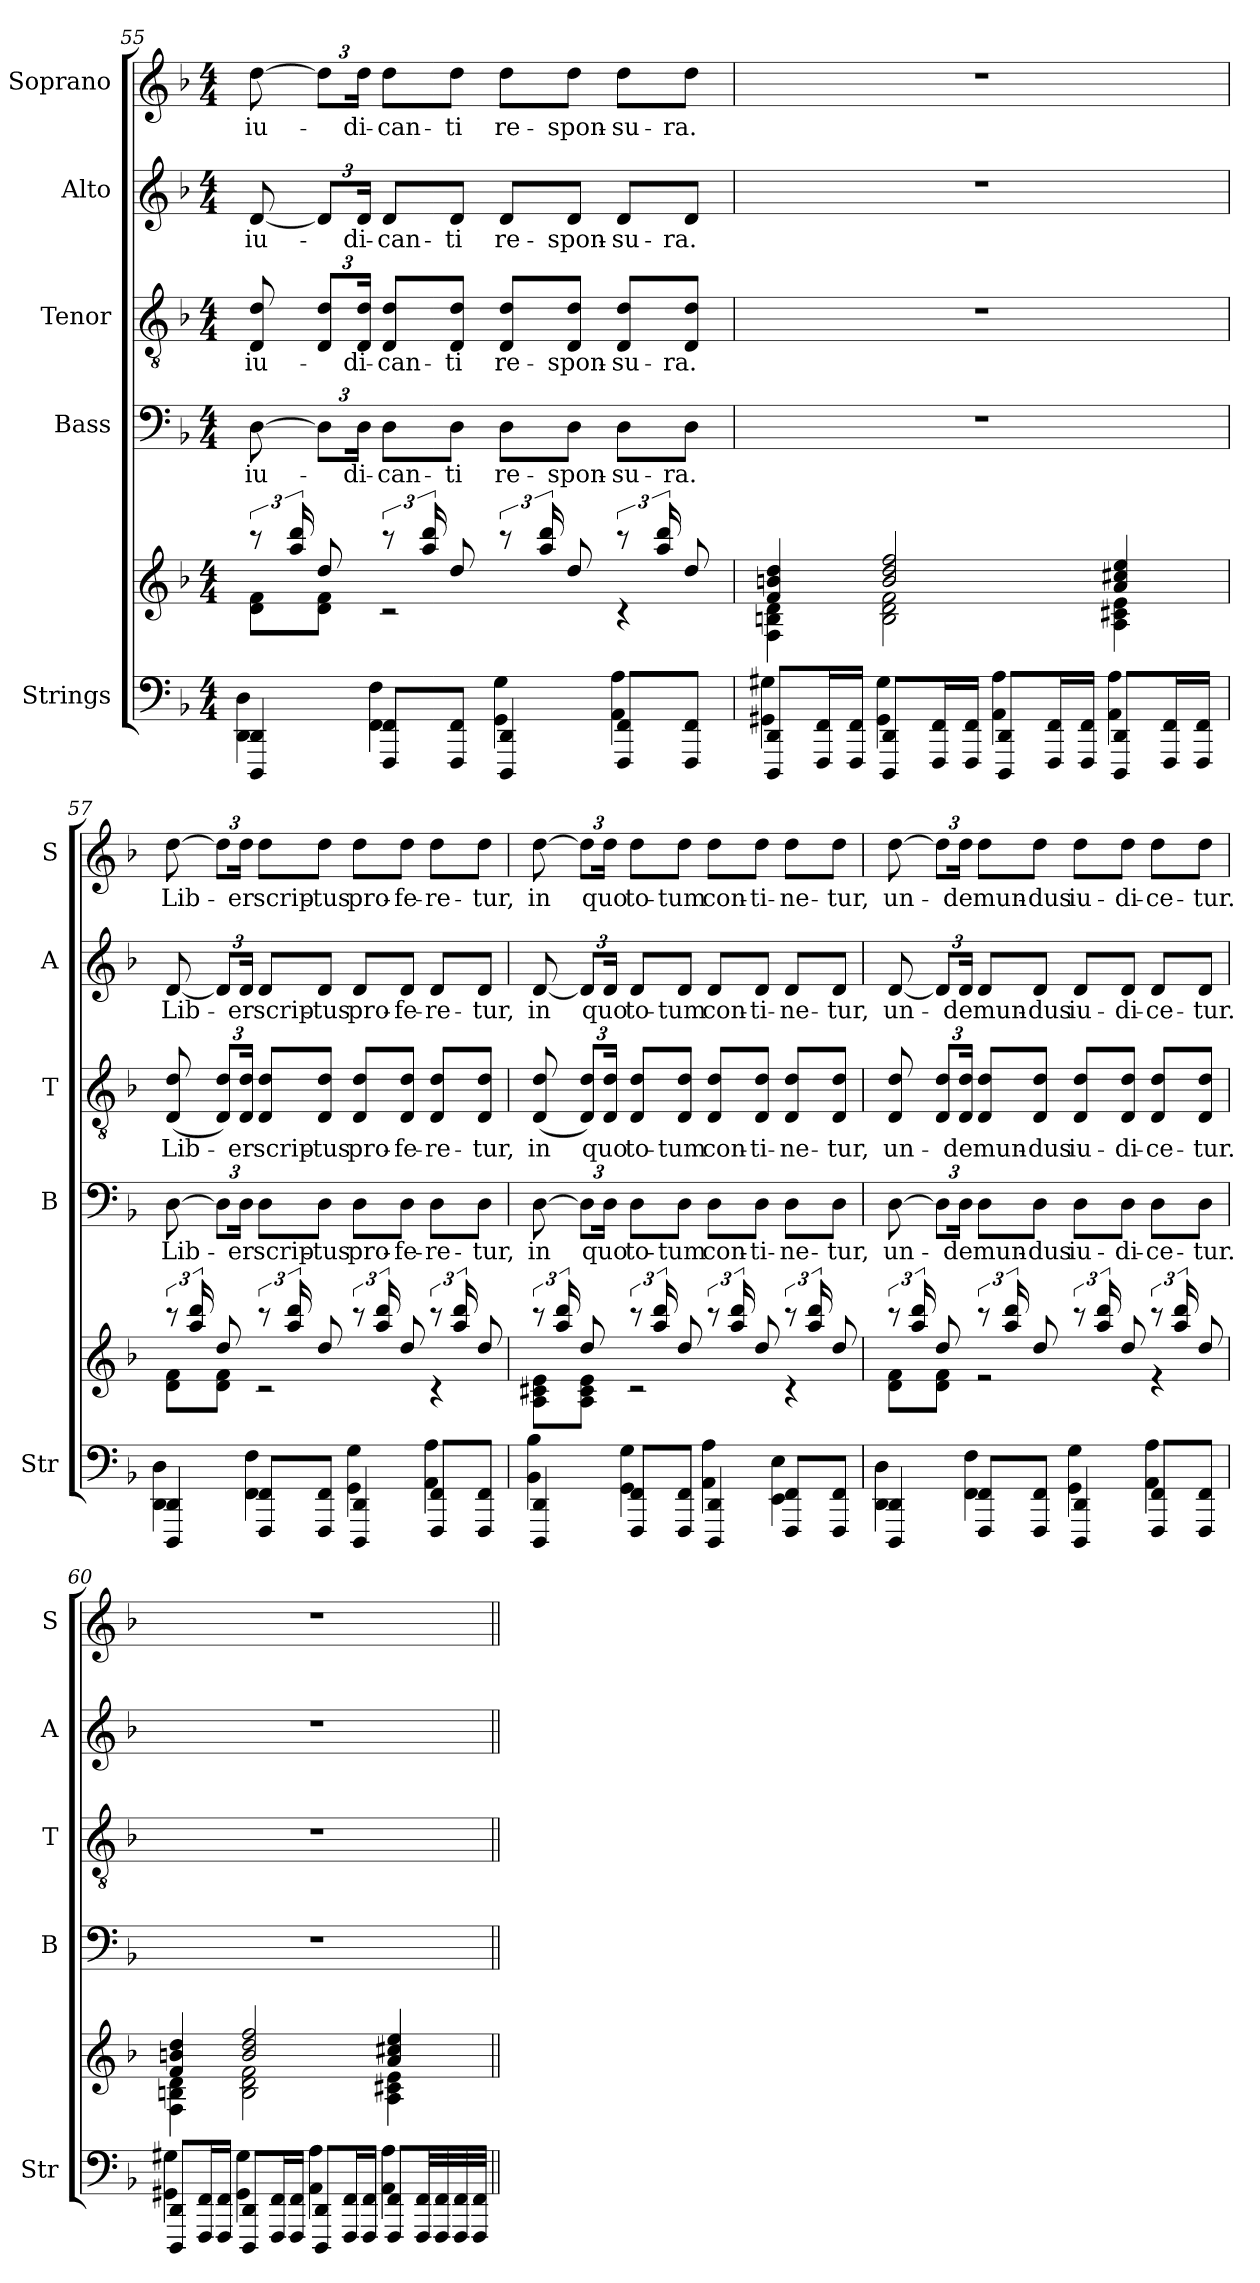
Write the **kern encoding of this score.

**kern	**kern	**kern	**text	**kern	**text	**kern	**text	**kern	**text
*part5	*part5	*part4	*part4	*part3	*part3	*part2	*part2	*part1	*part1
*staff6	*staff5	*staff4	*staff4	*staff3	*staff3	*staff2	*staff2	*staff1	*staff1
*I"Strings	*	*I"Bass	*	*I"Tenor	*	*I"Alto	*	*I"Soprano	*
*I'Str	*	*I'B	*	*I'T	*	*I'A	*	*I'S	*
*clefF4	*clefG2	*clefF4	*	*clefGv2	*	*clefG2	*	*clefG2	*
*k[b-]	*k[b-]	*k[b-]	*	*k[b-]	*	*k[b-]	*	*k[b-]	*
*M4/4	*M4/4	*M4/4	*	*M4/4	*	*M4/4	*	*M4/4	*
=55	=55	=55	=55	=55	=55	=55	=55	=55	=55
*^	*^	*	*	*	*	*	*	*	*
!	!	!	!	!	!LO:LY:b	!	!LO:LY:b	!	!LO:LY:b	!	!LO:LY:b
4DDD/ 4DD/	4DD\ 4D\	12r	8d\ 8f\L	[8D	iu-	8D 8d	iu-	[8d	iu-	[8dd	iu-
.	.	24aa/ 24ddd/	.	.	.	.	.	.	.	.	.
.	.	8dd/	8d\ 8f\J	12DL]	.	12D 12dL	.	12dL]	.	12ddL]	.
!	!	!	!	!	!LO:LY:b	!	!LO:LY:b	!	!LO:LY:b	!	!LO:LY:b
.	.	.	.	24DJk	-di-	24D 24dJk	-di-	24dJk	-di-	24ddJk	-di-
!	!	!	!	!	!LO:LY:b	!	!LO:LY:b	!	!LO:LY:b	!	!LO:LY:b
8FFF/ 8FF/L	4FF\ 4F\	12r	2r	8DL	-can-	8D 8dL	-can-	8dL	-can-	8ddL	-can-
.	.	24aa/ 24ddd/	.	.	.	.	.	.	.	.	.
!	!	!	!	!	!LO:LY:b	!	!LO:LY:b	!	!LO:LY:b	!	!LO:LY:b
8FFF/ 8FF/J	.	8dd/	.	8DJ	-ti	8D 8dJ	-ti	8dJ	-ti	8ddJ	-ti
!	!	!	!	!	!LO:LY:b	!	!LO:LY:b	!	!LO:LY:b	!	!LO:LY:b
4DDD/ 4DD/	4GG\ 4G\	12r	.	8DL	re-	8D 8dL	re-	8dL	re-	8ddL	re-
.	.	24aa/ 24ddd/	.	.	.	.	.	.	.	.	.
!	!	!	!	!	!LO:LY:b	!	!LO:LY:b	!	!LO:LY:b	!	!LO:LY:b
.	.	8dd/	.	8DJ	-spon-	8D 8dJ	-spon-	8dJ	-spon-	8ddJ	-spon-
!	!	!	!	!	!LO:LY:b	!	!LO:LY:b	!	!LO:LY:b	!	!LO:LY:b
8FFF/ 8FF/L	4AA\ 4A\	12r	4r	8DL	-su-	8D 8dL	-su-	8dL	-su-	8ddL	-su-
.	.	24aa/ 24ddd/	.	.	.	.	.	.	.	.	.
!	!	!	!	!	!LO:LY:b	!	!LO:LY:b	!	!LO:LY:b	!	!LO:LY:b
8FFF/ 8FF/J	.	8dd/	.	8DJ	-ra.	8D 8dJ	-ra.	8dJ	-ra.	8ddJ	-ra.
=56	=56	=56	=56	=56	=56	=56	=56	=56	=56	=56	=56
8DDD/ 8DD/L	4GG#X\ 4G#X\	4f/ 4bn/ 4dd/	4F\ 4Bn\ 4d\	1r	.	1r	.	1r	.	1r	.
16FFF/ 16FF/L	.	.	.	.	.	.	.	.	.	.	.
16FFF/ 16FF/JJ	.	.	.	.	.	.	.	.	.	.	.
8DDD/ 8DD/L	4GG#\ 4G#\	2b/ 2dd/ 2ff/	2B\ 2d\ 2f\	.	.	.	.	.	.	.	.
16FFF/ 16FF/L	.	.	.	.	.	.	.	.	.	.	.
16FFF/ 16FF/JJ	.	.	.	.	.	.	.	.	.	.	.
8DDD/ 8DD/L	4AA\ 4A\	.	.	.	.	.	.	.	.	.	.
16FFF/ 16FF/L	.	.	.	.	.	.	.	.	.	.	.
16FFF/ 16FF/JJ	.	.	.	.	.	.	.	.	.	.	.
8DDD/ 8DD/L	4AA\ 4A\	4a/ 4cc#X/ 4ee/	4A\ 4c#X\ 4e\	.	.	.	.	.	.	.	.
16FFF/ 16FF/L	.	.	.	.	.	.	.	.	.	.	.
16FFF/ 16FF/JJ	.	.	.	.	.	.	.	.	.	.	.
=57	=57	=57	=57	=57	=57	=57	=57	=57	=57	=57	=57
!	!	!	!	!	!LO:LY:b	!	!LO:LY:b	!	!LO:LY:b	!	!LO:LY:b
4DDD/ 4DD/	4DD\ 4D\	12r	8d\ 8f\L	[8D	Lib-	(<8D 8d	Lib-	[8d	Lib-	[8dd	Lib-
.	.	24aa/ 24ddd/	.	.	.	.	.	.	.	.	.
.	.	8dd/	8d\ 8f\J	12DL]	.	12D 12dL)	.	12dL]	.	12ddL]	.
!	!	!	!	!	!LO:LY:b	!	!LO:LY:b	!	!LO:LY:b	!	!LO:LY:b
.	.	.	.	24DJk	-er	24D 24dJk	-er	24dJk	-er	24ddJk	-er
!	!	!	!	!	!LO:LY:b	!	!LO:LY:b	!	!LO:LY:b	!	!LO:LY:b
8FFF/ 8FF/L	4FF\ 4F\	12r	2r	8DL	scrip-	8D 8dL	scrip-	8dL	scrip-	8ddL	scrip-
.	.	24aa/ 24ddd/	.	.	.	.	.	.	.	.	.
!	!	!	!	!	!LO:LY:b	!	!LO:LY:b	!	!LO:LY:b	!	!LO:LY:b
8FFF/ 8FF/J	.	8dd/	.	8DJ	-tus	8D 8dJ	-tus	8dJ	-tus	8ddJ	-tus
!	!	!	!	!	!LO:LY:b	!	!LO:LY:b	!	!LO:LY:b	!	!LO:LY:b
4DDD/ 4DD/	4GG\ 4G\	12r	.	8DL	pro-	8D 8dL	pro-	8dL	pro-	8ddL	pro-
.	.	24aa/ 24ddd/	.	.	.	.	.	.	.	.	.
!	!	!	!	!	!LO:LY:b	!	!LO:LY:b	!	!LO:LY:b	!	!LO:LY:b
.	.	8dd/	.	8DJ	-fe-	8D 8dJ	-fe-	8dJ	-fe-	8ddJ	-fe-
!	!	!	!	!	!LO:LY:b	!	!LO:LY:b	!	!LO:LY:b	!	!LO:LY:b
8FFF/ 8FF/L	4AA\ 4A\	12r	4r	8DL	-re-	8D 8dL	-re-	8dL	-re-	8ddL	-re-
.	.	24aa/ 24ddd/	.	.	.	.	.	.	.	.	.
!	!	!	!	!	!LO:LY:b	!	!LO:LY:b	!	!LO:LY:b	!	!LO:LY:b
8FFF/ 8FF/J	.	8dd/	.	8DJ	-tur,	8D 8dJ	-tur,	8dJ	-tur,	8ddJ	-tur,
=58	=58	=58	=58	=58	=58	=58	=58	=58	=58	=58	=58
!	!	!	!	!	!LO:LY:b	!	!LO:LY:b	!	!LO:LY:b	!	!LO:LY:b
4DDD/ 4DD/	4BB-\ 4B-\	12r	8A\ 8c#X\ 8e\L	[8D	in	(<8D 8d	in	[8d	in	[8dd	in
.	.	24aa/ 24ddd/	.	.	.	.	.	.	.	.	.
.	.	8dd/	8A\ 8c#\ 8e\J	12DL]	.	12D 12dL)	.	12dL]	.	12ddL]	.
!	!	!	!	!	!LO:LY:b	!	!LO:LY:b	!	!LO:LY:b	!	!LO:LY:b
.	.	.	.	24DJk	quo	24D 24dJk	quo	24dJk	quo	24ddJk	quo
!	!	!	!	!	!LO:LY:b	!	!LO:LY:b	!	!LO:LY:b	!	!LO:LY:b
8FFF/ 8FF/L	4GG\ 4G\	12r	2r	8DL	to-	8D 8dL	to-	8dL	to-	8ddL	to-
.	.	24aa/ 24ddd/	.	.	.	.	.	.	.	.	.
!	!	!	!	!	!LO:LY:b	!	!LO:LY:b	!	!LO:LY:b	!	!LO:LY:b
8FFF/ 8FF/J	.	8dd/	.	8DJ	-tum	8D 8dJ	-tum	8dJ	-tum	8ddJ	-tum
!	!	!	!	!	!LO:LY:b	!	!LO:LY:b	!	!LO:LY:b	!	!LO:LY:b
4DDD/ 4DD/	4AA\ 4A\	12r	.	8DL	con-	8D 8dL	con-	8dL	con-	8ddL	con-
.	.	24aa/ 24ddd/	.	.	.	.	.	.	.	.	.
!	!	!	!	!	!LO:LY:b	!	!LO:LY:b	!	!LO:LY:b	!	!LO:LY:b
.	.	8dd/	.	8DJ	-ti-	8D 8dJ	-ti-	8dJ	-ti-	8ddJ	-ti-
!	!	!	!	!	!LO:LY:b	!	!LO:LY:b	!	!LO:LY:b	!	!LO:LY:b
8FFF/ 8FF/L	4EE\ 4E\	12r	4r	8DL	-ne-	8D 8dL	-ne-	8dL	-ne-	8ddL	-ne-
.	.	24aa/ 24ddd/	.	.	.	.	.	.	.	.	.
!	!	!	!	!	!LO:LY:b	!	!LO:LY:b	!	!LO:LY:b	!	!LO:LY:b
8FFF/ 8FF/J	.	8dd/	.	8DJ	-tur,	8D 8dJ	-tur,	8dJ	-tur,	8ddJ	-tur,
=59	=59	=59	=59	=59	=59	=59	=59	=59	=59	=59	=59
!	!	!	!	!	!LO:LY:b	!	!LO:LY:b	!	!LO:LY:b	!	!LO:LY:b
4DDD/ 4DD/	4DD\ 4D\	12r	8d\ 8f\L	[8D	un-	8D 8d	un-	[8d	un-	[8dd	un-
.	.	24aa/ 24ddd/	.	.	.	.	.	.	.	.	.
.	.	8dd/	8d\ 8f\J	12DL]	.	12D 12dL	.	12dL]	.	12ddL]	.
!	!	!	!	!	!LO:LY:b	!	!LO:LY:b	!	!LO:LY:b	!	!LO:LY:b
.	.	.	.	24DJk	-de	24D 24dJk	-de	24dJk	-de	24ddJk	-de
!	!	!	!	!	!LO:LY:b	!	!LO:LY:b	!	!LO:LY:b	!	!LO:LY:b
8FFF/ 8FF/L	4FF\ 4F\	12r	2r	8DL	mun-	8D 8dL	mun-	8dL	mun-	8ddL	mun-
.	.	24aa/ 24ddd/	.	.	.	.	.	.	.	.	.
!	!	!	!	!	!LO:LY:b	!	!LO:LY:b	!	!LO:LY:b	!	!LO:LY:b
8FFF/ 8FF/J	.	8dd/	.	8DJ	-dus	8D 8dJ	-dus	8dJ	-dus	8ddJ	-dus
!	!	!	!	!	!LO:LY:b	!	!LO:LY:b	!	!LO:LY:b	!	!LO:LY:b
4DDD/ 4DD/	4GG\ 4G\	12r	.	8DL	iu-	8D 8dL	iu-	8dL	iu-	8ddL	iu-
.	.	24aa/ 24ddd/	.	.	.	.	.	.	.	.	.
!	!	!	!	!	!LO:LY:b	!	!LO:LY:b	!	!LO:LY:b	!	!LO:LY:b
.	.	8dd/	.	8DJ	-di-	8D 8dJ	-di-	8dJ	-di-	8ddJ	-di-
!	!	!	!	!	!LO:LY:b	!	!LO:LY:b	!	!LO:LY:b	!	!LO:LY:b
8FFF/ 8FF/L	4AA\ 4A\	12r	4r	8DL	-ce-	8D 8dL	-ce-	8dL	-ce-	8ddL	-ce-
.	.	24aa/ 24ddd/	.	.	.	.	.	.	.	.	.
!	!	!	!	!	!LO:LY:b	!	!LO:LY:b	!	!LO:LY:b	!	!LO:LY:b
8FFF/ 8FF/J	.	8dd/	.	8DJ	-tur.	8D 8dJ	-tur.	8dJ	-tur.	8ddJ	-tur.
=60	=60	=60	=60	=60	=60	=60	=60	=60	=60	=60	=60
8DDD/ 8DD/L	4GG#X\ 4G#X\	4f/ 4bn/ 4dd/	4F\ 4Bn\ 4d\	1r	.	1r	.	1r	.	1r	.
16FFF/ 16FF/L	.	.	.	.	.	.	.	.	.	.	.
16FFF/ 16FF/JJ	.	.	.	.	.	.	.	.	.	.	.
8DDD/ 8DD/L	4GG#\ 4G#\	2b/ 2dd/ 2ff/	2B\ 2d\ 2f\	.	.	.	.	.	.	.	.
16FFF/ 16FF/L	.	.	.	.	.	.	.	.	.	.	.
16FFF/ 16FF/JJ	.	.	.	.	.	.	.	.	.	.	.
8DDD/ 8DD/L	4AA\ 4A\	.	.	.	.	.	.	.	.	.	.
16FFF/ 16FF/L	.	.	.	.	.	.	.	.	.	.	.
16FFF/ 16FF/JJ	.	.	.	.	.	.	.	.	.	.	.
8FFF/ 8FF/L	4AA\ 4A\	4a/ 4cc#X/ 4ee/	4A\ 4c#X\ 4e\	.	.	.	.	.	.	.	.
32FFF/ 32FF/LL	.	.	.	.	.	.	.	.	.	.	.
32FFF/ 32FF/	.	.	.	.	.	.	.	.	.	.	.
32FFF/ 32FF/	.	.	.	.	.	.	.	.	.	.	.
32FFF/ 32FF/JJJ	.	.	.	.	.	.	.	.	.	.	.
*v	*v	*	*	*	*	*	*	*	*	*	*
*	*v	*v	*	*	*	*	*	*	*	*
=||	=||	=||	=||	=||	=||	=||	=||	=||	=||
*-	*-	*-	*-	*-	*-	*-	*-	*-	*-
